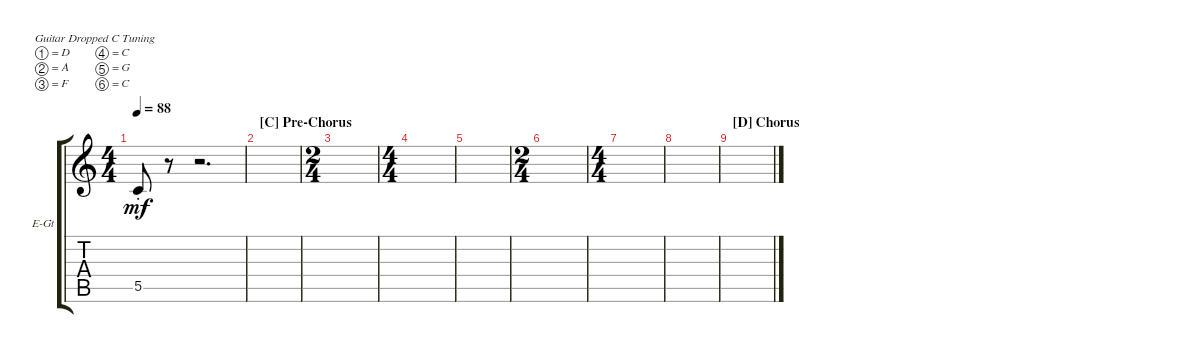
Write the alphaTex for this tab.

\defaultSystemsLayout 4
\bracketExtendMode groupsimilarinstruments
\firstSystemTrackNameOrientation horizontal
\otherSystemsTrackNameOrientation horizontal
\track ("Delay Guitar 1" "E-Gt") {instrument distortionguitar}
\staff {score tabs}
\tuning (D4 A3 F3 C3 G2 C2)
\ts (4 4)
\tempo 88
\clef g2
\ks c
5.5{st}.8{dy mf} r.8 r.2{d} |
\section ("C" "Pre-Chorus")
|
\ts (2 4)
|
\ts (4 4)
|
|
\ts (2 4)
|
\ts (4 4)
|
|
\section ("D" "Chorus")
